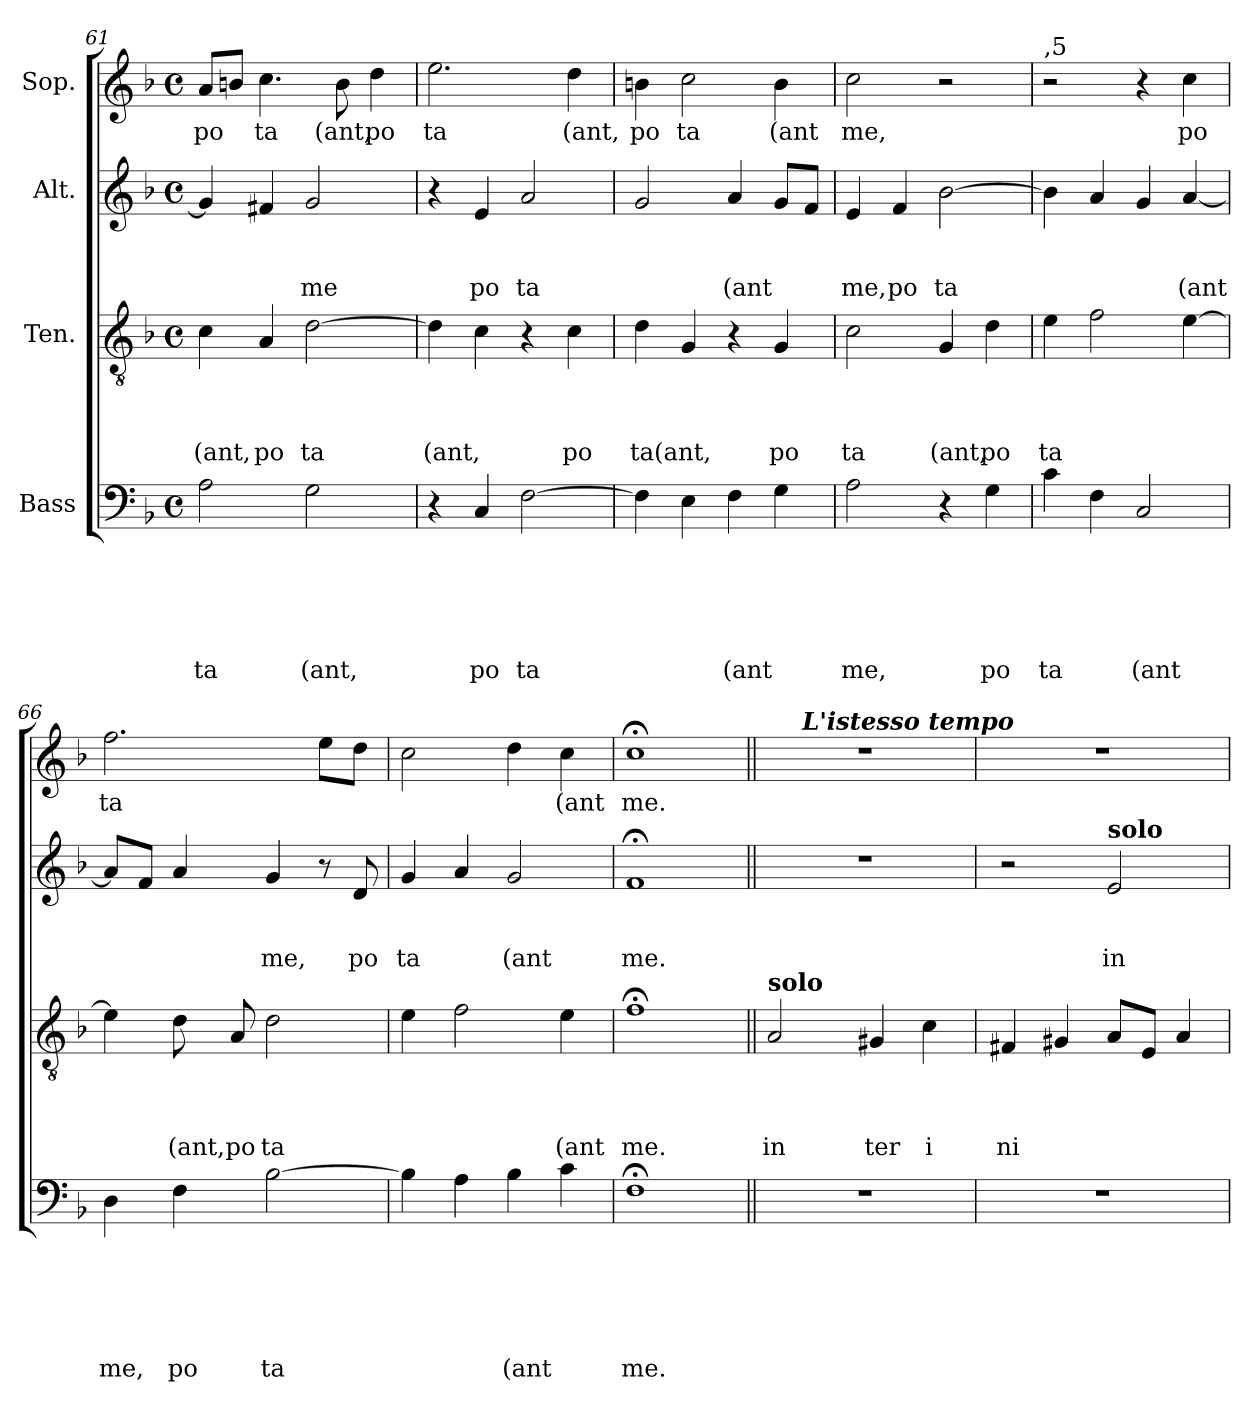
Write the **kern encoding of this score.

**kern	**text	**text	**text	**text	**text	**text	**kern	**text	**text	**text	**text	**kern	**text	**text	**text	**kern	**text
*part4	*part4	*part4	*part4	*part4	*part4	*part4	*part3	*part3	*part3	*part3	*part3	*part2	*part2	*part2	*part2	*part1	*part1
*staff4	*staff4	*staff4	*staff4	*staff4	*staff4	*staff4	*staff3	*staff3	*staff3	*staff3	*staff3	*staff2	*staff2	*staff2	*staff2	*staff1	*staff1
*I"Bass	*	*	*	*	*	*	*I"Ten.	*	*	*	*	*I"Alt.	*	*	*	*I"Sop.	*
*clefF4	*	*	*	*	*	*	*clefGv2	*	*	*	*	*clefG2	*	*	*	*clefG2	*
*k[b-]	*	*	*	*	*	*	*k[b-]	*	*	*	*	*k[b-]	*	*	*	*k[b-]	*
*F:	*	*	*	*	*	*	*F:	*	*	*	*	*F:	*	*	*	*F:	*
*M4/4	*	*	*	*	*	*	*M4/4	*	*	*	*	*M4/4	*	*	*	*M4/4	*
*met(c)	*	*	*	*	*	*	*met(c)	*	*	*	*	*met(c)	*	*	*	*met(c)	*
=61	=61	=61	=61	=61	=61	=61	=61	=61	=61	=61	=61	=61	=61	=61	=61	=61	=61
!	!	!	!	!	!	!LO:LY:b	!	!	!	!	!LO:LY:b	!	!	!	!	!	!LO:LY:b
2A\	.	.	.	.	.	ta	4c\	.	.	.	(ant,	4g/]	.	.	.	8a/L	po
.	.	.	.	.	.	.	.	.	.	.	.	.	.	.	.	8bn/J	.
!	!	!	!	!	!	!	!	!	!	!	!LO:LY:b	!	!	!	!	!	!LO:LY:b
.	.	.	.	.	.	.	4A/	.	.	.	po	4f#X/	.	.	.	4.cc\	ta
!	!	!	!	!	!	!LO:LY:b	!	!	!	!	!LO:LY:b	!	!	!	!LO:LY:b	!	!
2G\	.	.	.	.	.	(ant,	[>2d\	.	.	.	ta	2g/	.	.	me	.	.
!	!	!	!	!	!	!	!	!	!	!	!	!	!	!	!	!	!LO:LY:b
.	.	.	.	.	.	.	.	.	.	.	.	.	.	.	.	8b\	(ant,
!	!	!	!	!	!	!	!	!	!	!	!	!	!	!	!	!	!LO:LY:b
.	.	.	.	.	.	.	.	.	.	.	.	.	.	.	.	4dd\	po
=62	=62	=62	=62	=62	=62	=62	=62	=62	=62	=62	=62	=62	=62	=62	=62	=62	=62
!	!	!	!	!	!	!	!	!	!	!	!LO:LY:b	!	!	!	!	!	!LO:LY:b
4r	.	.	.	.	.	.	4d\]	.	.	.	(ant,	4r	.	.	.	2.ee\	ta
!	!	!	!	!	!	!LO:LY:b	!	!	!	!	!	!	!	!	!LO:LY:b	!	!
4C/	.	.	.	.	.	po	4c\	.	.	.	.	4e/	.	.	po	.	.
!	!	!	!	!	!	!LO:LY:b	!	!	!	!	!	!	!	!	!LO:LY:b	!	!
[>2F\	.	.	.	.	.	ta	4r	.	.	.	.	2a/	.	.	ta	.	.
!	!	!	!	!	!	!	!	!	!	!	!LO:LY:b	!	!	!	!	!	!LO:LY:b
.	.	.	.	.	.	.	4c\	.	.	.	po	.	.	.	.	4dd\	(ant,
=63	=63	=63	=63	=63	=63	=63	=63	=63	=63	=63	=63	=63	=63	=63	=63	=63	=63
!	!	!	!	!	!	!	!	!	!	!	!LO:LY:b	!	!	!	!	!	!LO:LY:b
4F\]	.	.	.	.	.	.	4d\	.	.	.	ta(ant,	2g/	.	.	.	4bn\	po
!	!	!	!	!	!	!	!	!	!	!	!	!	!	!	!	!	!LO:LY:b
4E\	.	.	.	.	.	.	4G/	.	.	.	.	.	.	.	.	2cc\	ta
!	!	!	!	!	!	!LO:LY:b	!	!	!	!	!	!	!	!	!LO:LY:b	!	!
4F\	.	.	.	.	.	(ant	4r	.	.	.	.	4a/	.	.	(ant	.	.
!	!	!	!	!	!	!	!	!	!	!	!LO:LY:b	!	!	!	!	!	!LO:LY:b
4G\	.	.	.	.	.	.	4G/	.	.	.	po	8g/L	.	.	.	4b\	(ant
.	.	.	.	.	.	.	.	.	.	.	.	8f/J	.	.	.	.	.
=64	=64	=64	=64	=64	=64	=64	=64	=64	=64	=64	=64	=64	=64	=64	=64	=64	=64
!	!	!	!	!	!	!LO:LY:b	!	!	!	!	!LO:LY:b	!	!	!	!LO:LY:b	!	!LO:LY:b
2A\	.	.	.	.	.	me,	2c\	.	.	.	ta	4e/	.	.	me,	2cc\	me,
!	!	!	!	!	!	!	!	!	!	!	!	!	!	!	!LO:LY:b	!	!
.	.	.	.	.	.	.	.	.	.	.	.	4f/	.	.	po	.	.
!	!	!	!	!	!	!	!	!	!	!	!LO:LY:b	!	!	!	!LO:LY:b	!	!
4r	.	.	.	.	.	.	4G/	.	.	.	(ant,	[<2b-\	.	.	ta	2r	.
!	!	!	!	!	!	!LO:LY:b	!	!	!	!	!LO:LY:b	!	!	!	!	!	!
4G\	.	.	.	.	.	po	4d\	.	.	.	po	.	.	.	.	.	.
!!LO:LB:g=z
=65	=65	=65	=65	=65	=65	=65	=65	=65	=65	=65	=65	=65	=65	=65	=65	=65	=65
!	!	!	!	!	!	!	!	!	!	!	!	!	!	!	!	!LO:TX:a:t=,5	!
!	!	!	!	!	!	!LO:LY:b	!	!	!	!	!LO:LY:b	!	!	!	!	!	!
4c\	.	.	.	.	.	ta	4e\	.	.	.	ta	4b-\]	.	.	.	2r	.
4F\	.	.	.	.	.	.	2f\	.	.	.	.	4a/	.	.	.	.	.
!	!	!	!	!	!	!LO:LY:b	!	!	!	!	!	!	!	!	!	!	!
2C/	.	.	.	.	.	(ant	.	.	.	.	.	4g/	.	.	.	4r	.
!	!	!	!	!	!	!	!	!	!	!	!	!	!	!	!LO:LY:b	!	!LO:LY:b
.	.	.	.	.	.	.	[>4e\	.	.	.	.	[<4a/	.	.	(ant	4cc\	po
=66	=66	=66	=66	=66	=66	=66	=66	=66	=66	=66	=66	=66	=66	=66	=66	=66	=66
!	!	!	!	!	!	!LO:LY:b	!	!	!	!	!	!	!	!	!	!	!LO:LY:b
4D\	.	.	.	.	.	me,	4e\]	.	.	.	.	8a/L]	.	.	.	2.ff\	ta
.	.	.	.	.	.	.	.	.	.	.	.	8f/J	.	.	.	.	.
!	!	!	!	!	!	!LO:LY:b	!	!	!	!	!LO:LY:b	!	!	!	!	!	!
4F\	.	.	.	.	.	po	8d\	.	.	.	(ant,	4a/	.	.	.	.	.
!	!	!	!	!	!	!	!	!	!	!	!LO:LY:b	!	!	!	!	!	!
.	.	.	.	.	.	.	8A/	.	.	.	po	.	.	.	.	.	.
!	!	!	!	!	!	!LO:LY:b	!	!	!	!	!LO:LY:b	!	!	!	!LO:LY:b	!	!
[>2B-\	.	.	.	.	.	ta	2d\	.	.	.	ta	4g/	.	.	me,	.	.
.	.	.	.	.	.	.	.	.	.	.	.	8r	.	.	.	8ee\L	.
!	!	!	!	!	!	!	!	!	!	!	!	!	!	!	!LO:LY:b	!	!
.	.	.	.	.	.	.	.	.	.	.	.	8d/	.	.	po	8dd\J	.
=67	=67	=67	=67	=67	=67	=67	=67	=67	=67	=67	=67	=67	=67	=67	=67	=67	=67
!	!	!	!	!	!	!	!	!	!	!	!	!	!	!	!LO:LY:b	!	!
4B-\]	.	.	.	.	.	.	4e\	.	.	.	.	4g/	.	.	ta	2cc\	.
4A\	.	.	.	.	.	.	2f\	.	.	.	.	4a/	.	.	.	.	.
!	!	!	!	!	!	!LO:LY:b	!	!	!	!	!	!	!	!	!LO:LY:b	!	!
4B-\	.	.	.	.	.	(ant	.	.	.	.	.	2g/	.	.	(ant	4dd\	.
!	!	!	!	!	!	!	!	!	!	!	!LO:LY:b	!	!	!	!	!	!LO:LY:b
4c\	.	.	.	.	.	.	4e\	.	.	.	(ant	.	.	.	.	4cc\	(ant
=68	=68	=68	=68	=68	=68	=68	=68	=68	=68	=68	=68	=68	=68	=68	=68	=68	=68
!	!	!	!	!	!	!LO:LY:b	!	!	!	!	!LO:LY:b	!	!	!	!LO:LY:b	!	!LO:LY:b
1F;<	.	.	.	.	.	me.	1f;<	.	.	.	me.	1f;	.	.	me.	1cc;<	me.
=69||	=69||	=69||	=69||	=69||	=69||	=69||	=69||	=69||	=69||	=69||	=69||	=69||	=69||	=69||	=69||	=69||	=69||
!	!	!	!	!	!	!	!LO:TX:a:B:t=solo	!	!	!	!	!	!	!	!	!	!
!	!	!	!	!	!	!	!	!	!	!	!LO:LY:b	!	!	!	!	!	!
*	*	*	*	*	*	*	*	*	*	*	*	*	*	*	*	*^	*
1r	.	.	.	.	.	.	2A/	.	.	.	in	1r	.	.	.	1r	8ryy	.
!	!	!	!	!	!	!	!	!	!	!	!	!	!	!	!	!	!LO:TX:a:Bi:t=L'istesso&nbsp;tempo	!
.	.	.	.	.	.	.	.	.	.	.	.	.	.	.	.	.	2..ryy	.
!	!	!	!	!	!	!	!	!	!	!	!LO:LY:b	!	!	!	!	!	!	!
.	.	.	.	.	.	.	4G#X/	.	.	.	ter	.	.	.	.	.	.	.
!	!	!	!	!	!	!	!	!	!	!	!LO:LY:b	!	!	!	!	!	!	!
.	.	.	.	.	.	.	4c\	.	.	.	i	.	.	.	.	.	.	.
=70	=70	=70	=70	=70	=70	=70	=70	=70	=70	=70	=70	=70	=70	=70	=70	=70	=70	=70
!	!	!	!	!	!	!	!	!	!	!	!LO:LY:b	!	!	!	!	!	!	!
*	*	*	*	*	*	*	*	*	*	*	*	*	*	*	*	*v	*v	*
1r	.	.	.	.	.	.	4F#X/	.	.	.	ni	2r	.	.	.	1r	.
.	.	.	.	.	.	.	4G#X/	.	.	.	.	.	.	.	.	.	.
!	!	!	!	!	!	!	!	!	!	!	!	!LO:TX:a:B:t=solo	!	!	!	!	!
!	!	!	!	!	!	!	!	!	!	!	!	!	!	!	!LO:LY:b	!	!
.	.	.	.	.	.	.	8A/L	.	.	.	.	2e/	.	.	in	.	.
.	.	.	.	.	.	.	8E/J	.	.	.	.	.	.	.	.	.	.
.	.	.	.	.	.	.	4A/	.	.	.	.	.	.	.	.	.	.
=	=	=	=	=	=	=	=	=	=	=	=	=	=	=	=	=	=
*-	*-	*-	*-	*-	*-	*-	*-	*-	*-	*-	*-	*-	*-	*-	*-	*-	*-
